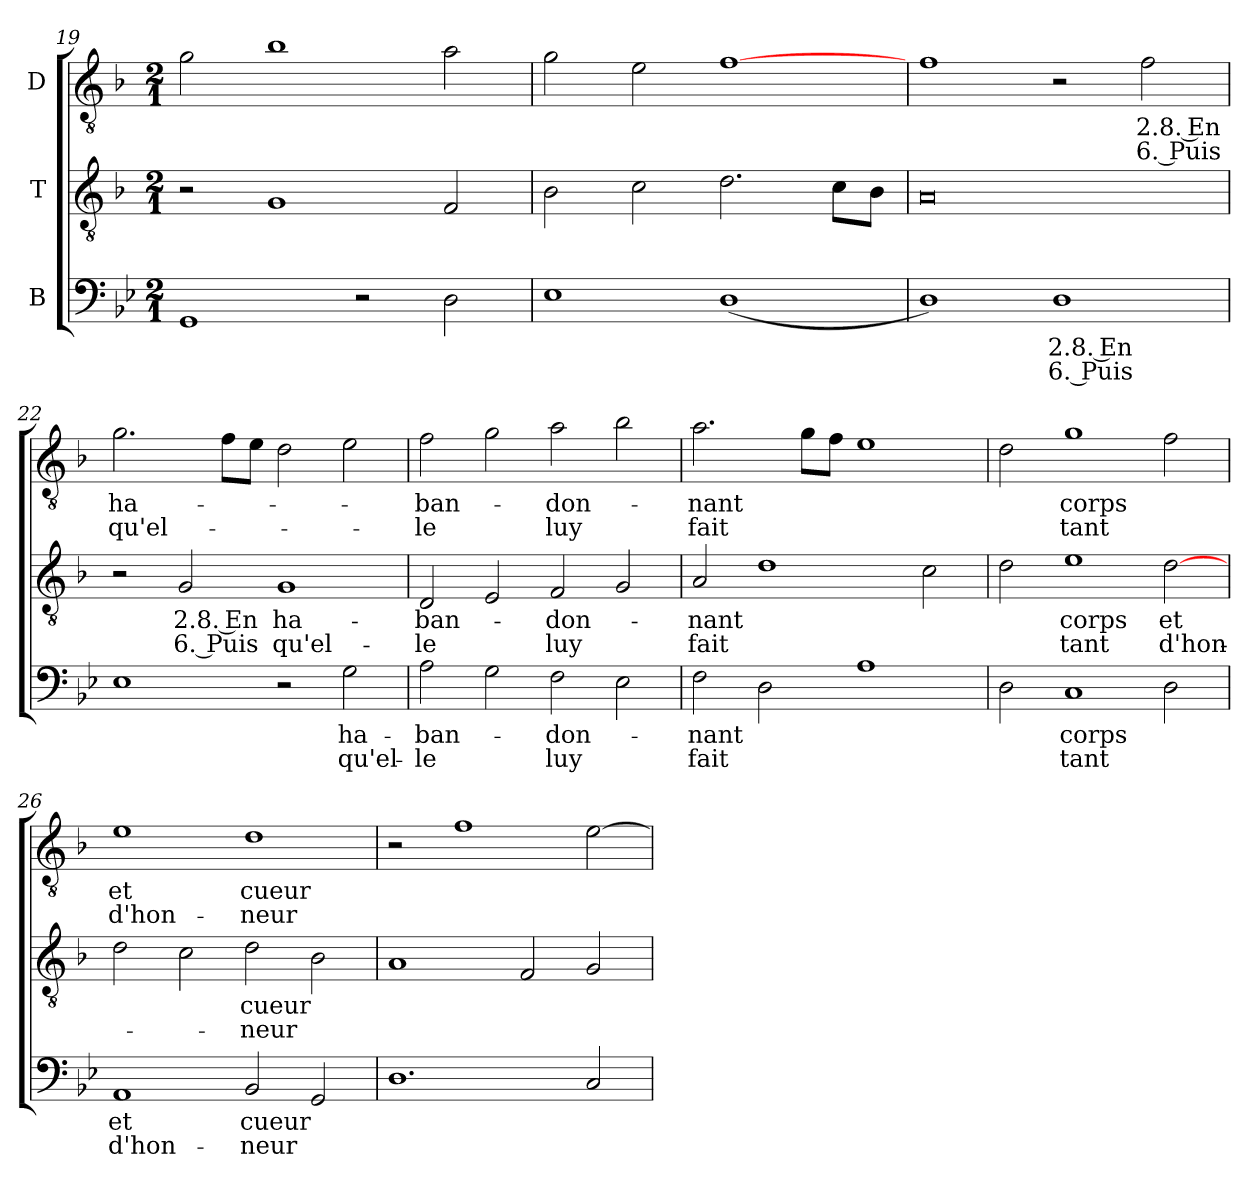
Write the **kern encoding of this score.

**kern	**text	**text	**kern	**text	**text	**kern	**text	**text
*part3	*part3	*part3	*part2	*part2	*part2	*part1	*part1	*part1
*staff3	*staff3	*staff3	*staff2	*staff2	*staff2	*staff1	*staff1	*staff1
*I"B	*	*	*I"T	*	*	*I"D	*	*
*clefF4	*	*	*clefGv2	*	*	*clefGv2	*	*
*	*	*	*ITrd7c12	*	*	*ITrd7c12	*	*
*k[b-e-]	*	*	*k[b-]	*	*	*k[b-]	*	*
*B-:	*	*	*F:	*	*	*F:	*	*
*M2/1	*	*	*M2/1	*	*	*M2/1	*	*
=19	=19	=19	=19	=19	=19	=19	=19	=19
1GGi/	.	.	2r	.	.	2Gi\	.	.
.	.	.	1GGi/	.	.	1B-i\	.	.
2r	.	.	.	.	.	.	.	.
2Di\	.	.	2FFi/	.	.	2Ai\	.	.
!!LO:LB:g=z
=20	=20	=20	=20	=20	=20	=20	=20	=20
1E-i\	.	.	2BB-i\	.	.	2Gi\	.	.
.	.	.	2Ci\	.	.	2Ei\	.	.
(1Di/	.	.	2.Di\	.	.	[1Fi\	.	.
.	.	.	8Ci\L	.	.	.	.	.
.	.	.	8BB-i\J	.	.	.	.	.
=21	=21	=21	=21	=21	=21	=21	=21	=21
1Di/)	.	.	0AAi/	.	.	1Fi\	.	.
!	!LO:LY:b:color=#000000	!LO:LY:b:color=#000000	!	!	!	!	!	!
1Di/	2.8. En	6. Puis	.	.	.	2r	.	.
!	!	!	!	!	!	!	!LO:LY:b:color=#000000	!LO:LY:b:color=#000000
.	.	.	.	.	.	2Fi\	2.8. En	6. Puis
=22	=22	=22	=22	=22	=22	=22	=22	=22
!	!	!	!	!	!	!	!LO:LY:b:color=#000000	!LO:LY:b:color=#000000
1E-i\	.	.	2r	.	.	2.Gi\	ha-	qu'el-
!	!	!	!	!LO:LY:b:color=#000000	!LO:LY:b:color=#000000	!	!	!
.	.	.	2GGi/	2.8. En	6. Puis	.	.	.
.	.	.	.	.	.	8Fi\L	.	.
.	.	.	.	.	.	8Ei\J	.	.
!	!	!	!	!LO:LY:b:color=#000000	!LO:LY:b:color=#000000	!	!	!
2r	.	.	1GGi/	ha-	qu'el-	2Di\	.	.
!	!LO:LY:b:color=#000000	!LO:LY:b:color=#000000	!	!	!	!	!	!
2Gi\	ha-	qu'el-	.	.	.	2Ei\	.	.
=23	=23	=23	=23	=23	=23	=23	=23	=23
!	!LO:LY:b:color=#000000	!LO:LY:b:color=#000000	!	!	!	!	!	!
!	!	!	!	!LO:LY:b:color=#000000	!LO:LY:b:color=#000000	!	!	!
!	!	!	!	!	!	!	!LO:LY:b:color=#000000	!LO:LY:b:color=#000000
2Ai\	-ban-	-le	2DDi/	-ban-	-le	2Fi\	-ban-	-le
2Gi\	.	.	2EEi/	.	.	2Gi\	.	.
!	!LO:LY:b:color=#000000	!LO:LY:b:color=#000000	!	!	!	!	!	!
!	!	!	!	!LO:LY:b:color=#000000	!LO:LY:b:color=#000000	!	!	!
!	!	!	!	!	!	!	!LO:LY:b:color=#000000	!LO:LY:b:color=#000000
2Fi\	-don-	luy	2FFi/	-don-	luy	2Ai\	-don-	luy
2E-i\	.	.	2GGi/	.	.	2B-i\	.	.
=24	=24	=24	=24	=24	=24	=24	=24	=24
!	!LO:LY:b:color=#000000	!LO:LY:b:color=#000000	!	!	!	!	!	!
!	!	!	!	!LO:LY:b:color=#000000	!LO:LY:b:color=#000000	!	!	!
!	!	!	!	!	!	!	!LO:LY:b:color=#000000	!LO:LY:b:color=#000000
2Fi\	-nant	fait	2AAi/	-nant	fait	2.Ai\	-nant	fait
2Di\	.	.	1Di\	.	.	.	.	.
.	.	.	.	.	.	8Gi\L	.	.
.	.	.	.	.	.	8Fi\J	.	.
1Ai\	.	.	.	.	.	1Ei\	.	.
.	.	.	2Ci\	.	.	.	.	.
=25	=25	=25	=25	=25	=25	=25	=25	=25
2Di\	.	.	2Di\	.	.	2Di\	.	.
!	!LO:LY:b:color=#000000	!LO:LY:b:color=#000000	!	!	!	!	!	!
!	!	!	!	!LO:LY:b:color=#000000	!LO:LY:b:color=#000000	!	!	!
!	!	!	!	!	!	!	!LO:LY:b:color=#000000	!LO:LY:b:color=#000000
1Ci/	corps	tant	1Ei\	corps	tant	1Gi\	corps	tant
!	!	!	!	!LO:LY:b:color=#000000	!LO:LY:b:color=#000000	!	!	!
2Di\	.	.	[2Di\	et	d'hon-	2Fi\	.	.
=26	=26	=26	=26	=26	=26	=26	=26	=26
!	!LO:LY:b:color=#000000	!LO:LY:b:color=#000000	!	!	!	!	!	!
!	!	!	!	!	!	!	!LO:LY:b:color=#000000	!LO:LY:b:color=#000000
1AAi/	et	d'hon-	2Di\	.	.	1Ei\	et	d'hon-
.	.	.	2Ci\	.	.	.	.	.
!	!LO:LY:b:color=#000000	!LO:LY:b:color=#000000	!	!	!	!	!	!
!	!	!	!	!LO:LY:b:color=#000000	!LO:LY:b:color=#000000	!	!	!
!	!	!	!	!	!	!	!LO:LY:b:color=#000000	!LO:LY:b:color=#000000
2BB-i/	cueur	-neur	2Di\	cueur	-neur	1Di\	cueur	-neur
2GGi/	.	.	2BB-i\	.	.	.	.	.
!!LO:PB:g=z
=27	=27	=27	=27	=27	=27	=27	=27	=27
1.Di/	.	.	1AAi/	.	.	2r	.	.
.	.	.	.	.	.	1Fi\	.	.
.	.	.	2FFi/	.	.	.	.	.
2Ci/	.	.	2GGi/	.	.	[2Ei\	.	.
=	=	=	=	=	=	=	=	=
*-	*-	*-	*-	*-	*-	*-	*-	*-
